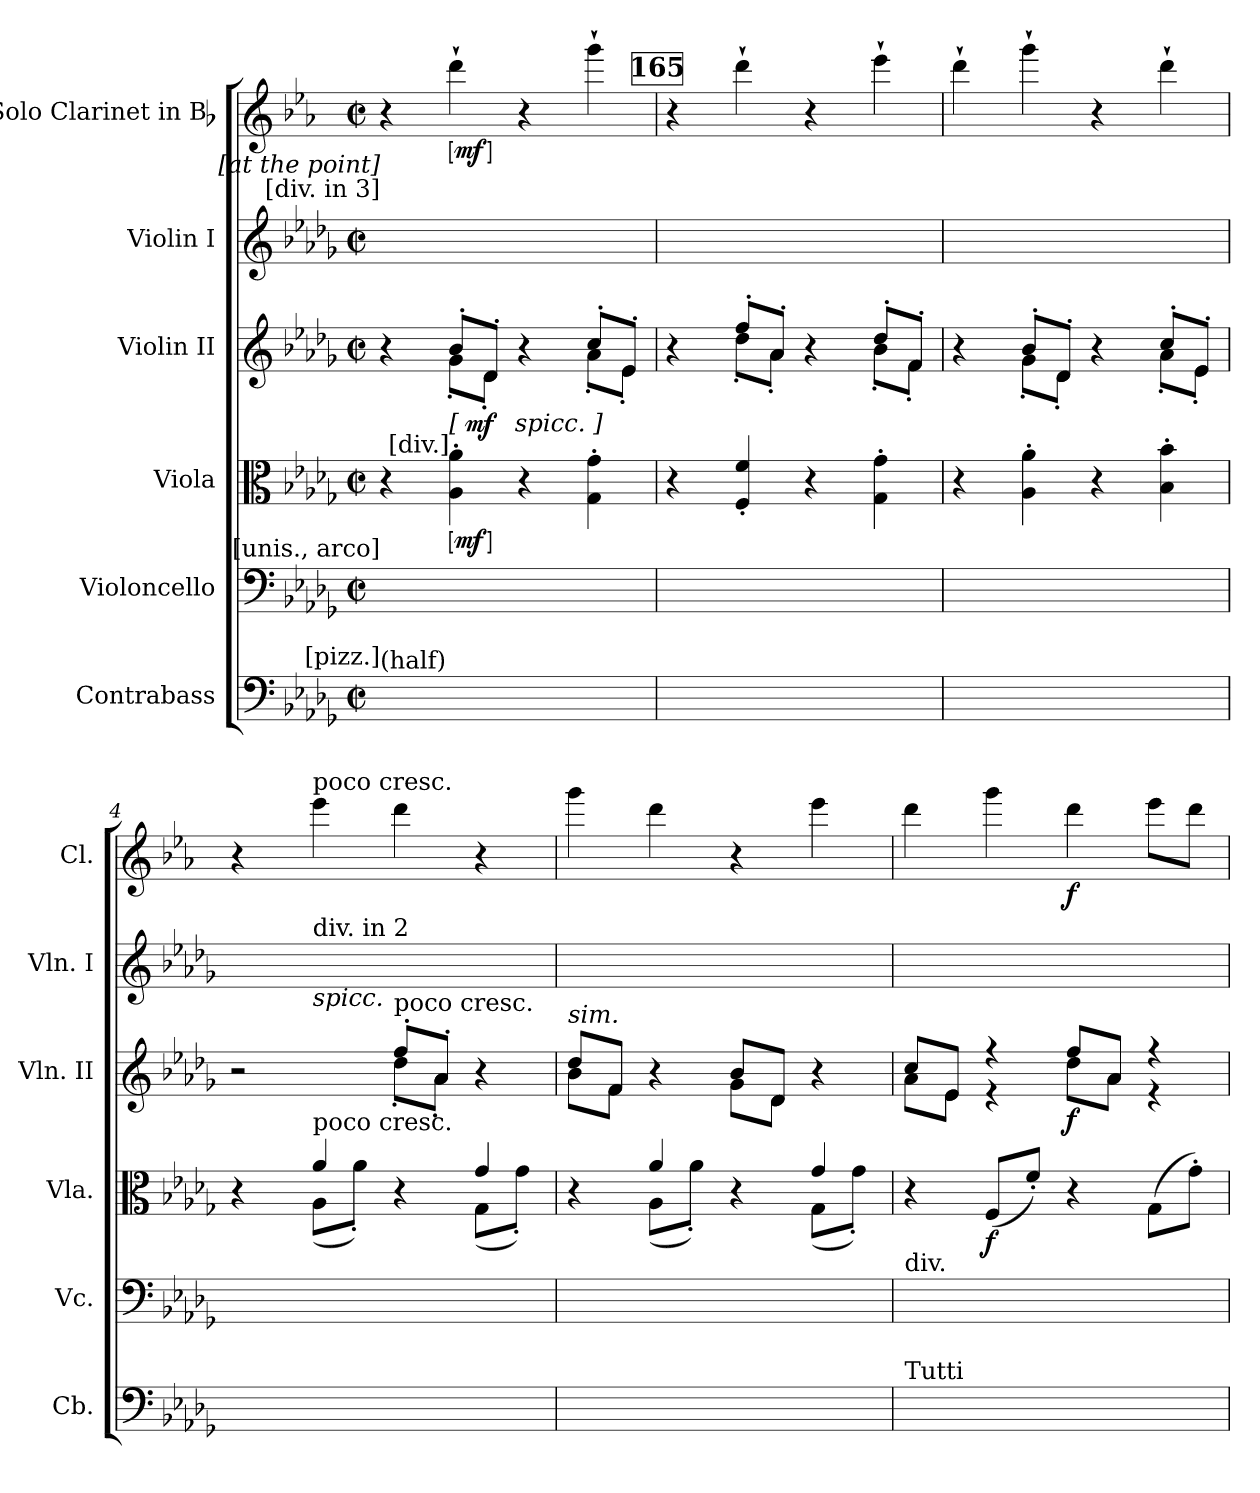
**kern	**kern	**kern	**dynam	**kern	**dynam	**kern	**kern	**dynam
*part6	*part5	*part4	*part4	*part3	*part3	*part2	*part1	*part1
*staff6	*staff5	*staff4	*staff4	*staff3	*staff3	*staff2	*staff1	*staff1
*I"Contrabass	*I"Violoncello	*I"Viola	*	*I"Violin II	*	*I"Violin I	*I"Solo Clarinet in Bb	*
*I'Cb.	*I'Vc.	*I'Vla.	*	*I'Vln. II	*	*I'Vln. I	*I'Cl.	*
*clefF4	*clefF4	*clefC3	*	*clefG2	*	*clefG2	*clefG2	*
*ITrd7c12	*	*	*	*	*	*	*ITrd1c2	*
*k[b-e-a-d-g-]	*k[b-e-a-d-g-]	*k[b-e-a-d-g-]	*	*k[b-e-a-d-g-]	*	*k[b-e-a-d-g-]	*k[b-e-a-d-g-]	*
*D-:	*D-:	*D-:	*	*D-:	*	*D-:	*D-:	*
*M2/2	*M2/2	*M2/2	*	*M2/2	*	*M2/2	*M2/2	*
*met(c|)	*met(c|)	*met(c|)	*	*met(c|)	*	*met(c|)	*met(c|)	*
=1	=1	=1	=1	=1	=1	=1	=1	=1
*	*	*	*	*^	*	*	*	*
!	!	!	!	!	!	!	!LO:TX:a:rj:t=[div. in 3]	!	!
!	!	!	!	!	!	!	!LO:TX:a:i:rj:t=[at the point]	!	!
!	!LO:TX:a:rj:t=[unis., arco]	!	!	!	!	!	!	!	!
!LO:TX:a:t=(half)	!	!	!	!	!	!	!	!	!
!LO:TX:a:rj:t=[pizz.]	!	!	!	!	!	!	!	!	!
4ryy	4ryy	4r	.	4r	4ryy	.	8ryy	4r	.
.	.	.	.	.	.	.	8ryy	.	.
!	!	!LO:TX:a:rj:t=[div.]	!	!	!	!	!	!	!
!	!	!	!LO:DY:ed=brack	!	!	!LO:DY:t=[ %s spicc. ]	!	!	!LO:DY:ed=brack
4ryy	4ryy	4A-' 4a-'	mf	8b-'L	8g-'L	mf	4ryy	4ccc`	mf
.	.	.	.	8d-'J	8d-'J	.	.	.	.
4ryy	4ryy	4r	.	4r	4ryy	.	8ryy	4r	.
.	.	.	.	.	.	.	8ryy	.	.
4ryy	4ryy	4G-' 4g-'	.	8cc'L	8a-'L	.	4ryy	4fff`	.
.	.	.	.	8e-'J	8e-'J	.	.	.	.
!!LO:REH:place=s1:t=165
=2	=2	=2	=2	=2	=2	=2	=2	=2	=2
4ryy	4ryy	4r	.	4r	4ryy	.	8ryy	4r	.
.	.	.	.	.	.	.	8ryy	.	.
4ryy	4ryy	4F' 4f'	.	8ff'L	8dd-'L	.	4ryy	4ccc`	.
.	.	.	.	8a-'J	8a-'J	.	.	.	.
4ryy	4ryy	4r	.	4r	4ryy	.	8ryy	4r	.
.	.	.	.	.	.	.	8ryy	.	.
4ryy	4ryy	4G-' 4g-'	.	8dd-'L	8b-'L	.	4ryy	4ddd-`	.
.	.	.	.	8f'J	8f'J	.	.	.	.
=3	=3	=3	=3	=3	=3	=3	=3	=3	=3
4ryy	4ryy	4r	.	4r	4ryy	.	8ryy	4ccc`	.
.	.	.	.	.	.	.	8ryy	.	.
4ryy	4ryy	4A-' 4a-'	.	8b-'L	8g-'L	.	4ryy	4fff`	.
.	.	.	.	8d-'J	8d-'J	.	.	.	.
4ryy	4ryy	4r	.	4r	4ryy	.	8ryy	4r	.
.	.	.	.	.	.	.	8ryy	.	.
4ryy	4ryy	4B-' 4b-'	.	8cc'L	8a-'L	.	4ryy	4ccc`	.
.	.	.	.	8e-'J	8e-'J	.	.	.	.
=4	=4	=4	=4	=4	=4	=4	=4	=4	=4
*	*	*^	*	*	*	*	*	*	*
4ryy	4ryy	8ryy	4r	.	2r	2ryy	.	4ryy	4r	.
.	.	8ryy	.	.	.	.	.	.	.	.
!	!	!	!	!	!	!	!	!	!LO:TX:t=poco cresc.	!
!	!	!	!	!	!	!	!	!LO:TX:b:i:t=spicc.	!	!
!	!	!	!	!	!	!	!	!LO:TX:a:t=div. in 2	!	!
!	!	!LO:TX:t=poco cresc.	!	!	!	!	!	!	!	!
4ryy	4ryy	4a-	(8A-L	.	.	.	.	2.ryy	4ddd-	.
.	.	.	8a-'J)	.	.	.	.	.	.	.
!	!	!	!	!	!LO:TX:t=poco cresc.	!	!	!	!	!
4ryy	4ryy	8ryy	4r	.	8ff'L	8dd-'L	.	.	4ccc	.
.	.	8ryy	.	.	8a-'J	8a-'J	.	.	.	.
4ryy	4ryy	4g-	(8G-L	.	4r	4ryy	.	.	4r	.
.	.	.	8g-'J)	.	.	.	.	.	.	.
=5	=5	=5	=5	=5	=5	=5	=5	=5	=5	=5
!	!	!	!	!	!LO:TX:a:i:t=sim.	!	!	!	!	!
4ryy	4ryy	8ryy	4r	.	8dd-L	8b-L	.	1ryy	4fff	.
.	.	8ryy	.	.	8fJ	8fJ	.	.	.	.
4ryy	4ryy	4a-	(8A-L	.	4r	4ryy	.	.	4ccc	.
.	.	.	8a-'J)	.	.	.	.	.	.	.
4ryy	4ryy	8ryy	4r	.	8b-L	8g-L	.	.	4r	.
.	.	8ryy	.	.	8d-J	8d-J	.	.	.	.
4ryy	4ryy	4g-	(8G-L	.	4r	4ryy	.	.	4ddd-	.
.	.	.	8g-'J)	.	.	.	.	.	.	.
=6	=6	=6	=6	=6	=6	=6	=6	=6	=6	=6
!	!	!LO:TX:a:t=unis.	!	!	!	!	!	!	!	!
!	!LO:TX:a:t=div.	!	!	!	!	!	!	!	!	!
!LO:TX:a:t=Tutti	!	!	!	!	!	!	!	!	!	!
*	*	*v	*v	*	*	*	*	*	*	*
4ryy	4ryy	4r	.	8ccL	8a-L	.	1ryy	4ccc	.
.	.	.	.	8e-J	8e-J	.	.	.	.
4ryy	4ryy	(8FL	f	4r	4r	.	.	4fff	.
.	.	8f'J)	.	.	.	.	.	.	.
4ryy	4ryy	4r	.	8ffL	8dd-L	f	.	4ccc	f
.	.	.	.	8a-J	8a-J	.	.	.	.
4ryy	4ryy	(8G-L	.	4r	4r	.	.	8ddd-L	.
.	.	8g-'J)	.	.	.	.	.	8cccJ	.
*	*	*	*	*v	*v	*	*	*	*
=	=	=	=	=	=	=	=	=
*-	*-	*-	*-	*-	*-	*-	*-	*-
